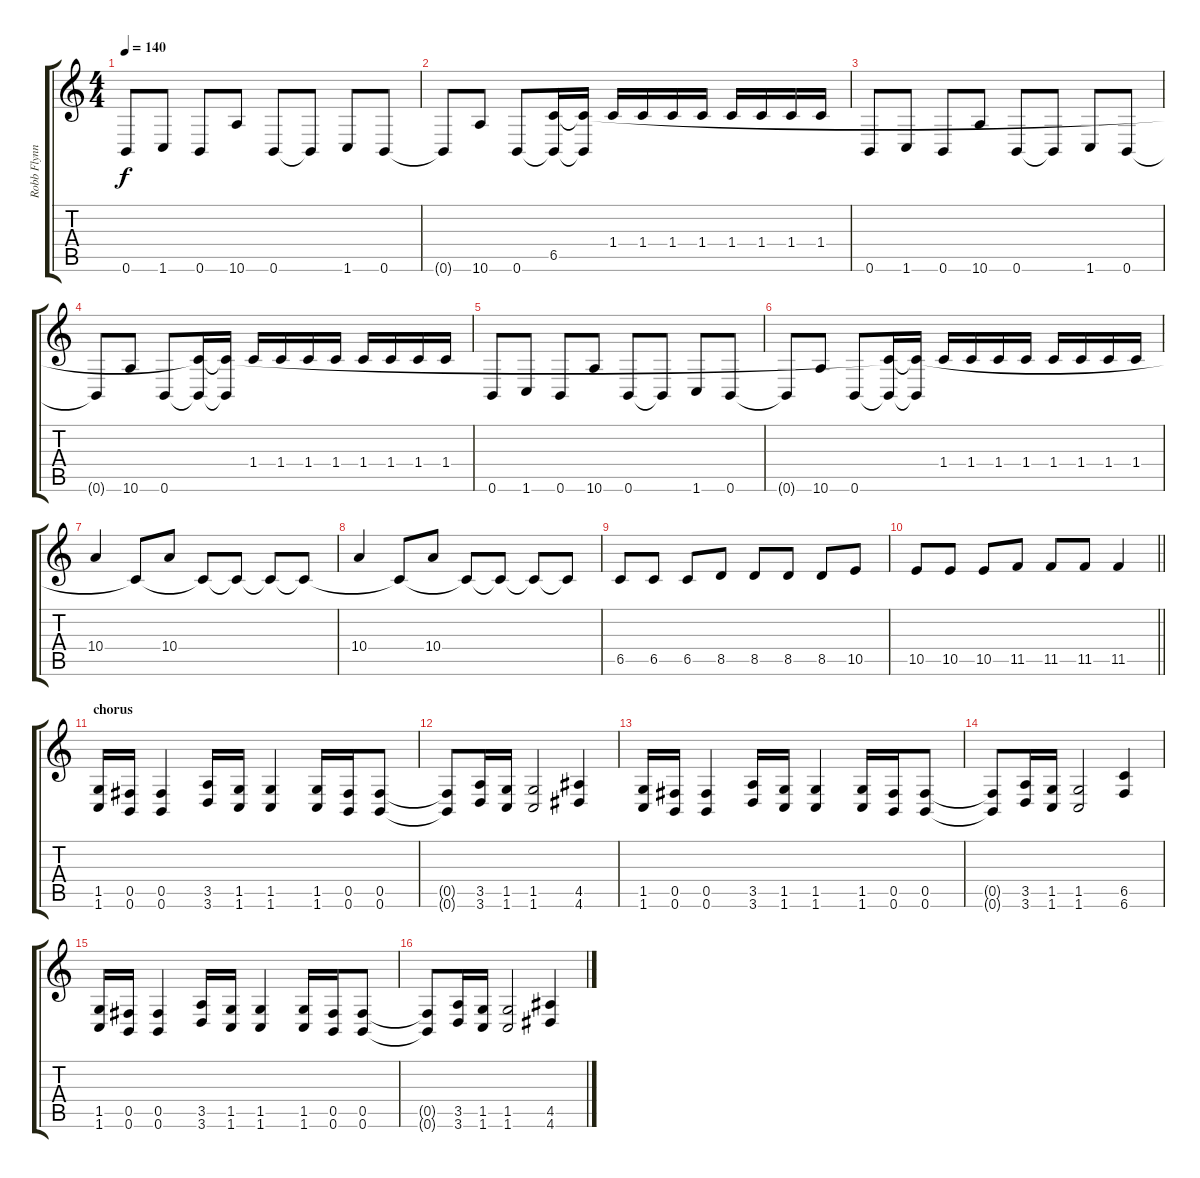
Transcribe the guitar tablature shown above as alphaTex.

\track ("Robb Flynn" "Robb Flynn") {solo instrument distortionguitar}
\staff {score tabs}
\tuning (Db4 Ab3 E3 B2 Gb2 B1) {hide}
\ts (4 4)
\tempo 140
\clef g2
\ks c
0.6.8{dy f} 1.6.8 0.6.8 10.6.8 0.6.8 0.6{t}.8 1.6.8 0.6.8 |
0.6{t}.8 10.6.8 0.6.8 (6.5{t} 0.6{t}).16 (6.5{t} 0.6{t}).16 1.4.16 1.4.16 1.4.16 1.4.16 1.4.16 1.4.16 1.4.16 1.4.16 |
0.6.8 1.6.8 0.6.8 10.6.8 0.6.8 0.6{t}.8 1.6.8 0.6.8 |
0.6{t}.8 10.6.8 0.6.8 (6.5{t} 0.6{t}).16 (6.5{t} 0.6{t}).16 1.4.16 1.4.16 1.4.16 1.4.16 1.4.16 1.4.16 1.4.16 1.4.16 |
0.6.8 1.6.8 0.6.8 10.6.8 0.6.8 0.6{t}.8 1.6.8 0.6.8 |
0.6{t}.8 10.6.8 0.6.8 (6.5{t} 0.6{t}).16 (6.5{t} 0.6{t}).16 1.4.16 1.4.16 1.4.16 1.4.16 1.4.16 1.4.16 1.4.16 1.4.16 |
10.4.4 6.5{t}.8 10.4.8 6.5{t}.8 6.5{t}.8 6.5{t}.8 6.5{t}.8 |
10.4.4 6.5{t}.8 10.4.8 6.5{t}.8 6.5{t}.8 6.5{t}.8 6.5{t}.8 |
6.5.8 6.5.8 6.5.8 8.5.8 8.5.8 8.5.8 8.5.8 10.5.8 |
\barLineRight lightlight
10.5.8 10.5.8 10.5.8 11.5.8 11.5.8 11.5.8 11.5.4 |
\section ("" "chorus")
(1.5 1.6).16 (0.5 0.6).16 (0.5 0.6).4 (3.5 3.6).16 (1.5 1.6).16 (1.5 1.6).4 (1.5 1.6).16 (0.5 0.6).16 (0.5 0.6).8 |
(0.5{t} 0.6{t}).8 (3.5 3.6).16 (1.5 1.6).16 (1.5 1.6).2 (4.5 4.6).4 |
(1.5 1.6).16 (0.5 0.6).16 (0.5 0.6).4 (3.5 3.6).16 (1.5 1.6).16 (1.5 1.6).4 (1.5 1.6).16 (0.5 0.6).16 (0.5 0.6).8 |
(0.5{t} 0.6{t}).8 (3.5 3.6).16 (1.5 1.6).16 (1.5 1.6).2 (6.5 6.6).4 |
(1.5 1.6).16 (0.5 0.6).16 (0.5 0.6).4 (3.5 3.6).16 (1.5 1.6).16 (1.5 1.6).4 (1.5 1.6).16 (0.5 0.6).16 (0.5 0.6).8 |
(0.5{t} 0.6{t}).8 (3.5 3.6).16 (1.5 1.6).16 (1.5 1.6).2 (4.5 4.6).4
